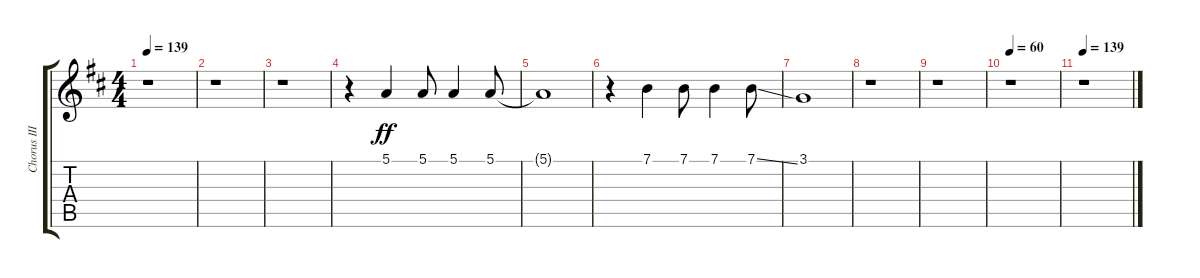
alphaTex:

\track ("Chorus III" "Chorus III") {instrument voiceoohs}
\staff {score tabs}
\tuning (E4 B3 G3 D3 A2 E2) {hide}
\ts (4 4)
\tempo 139
\clef g2
\ks d
r.1{dy ff} |
r.1 |
r.1 |
r.4 5.1.4 5.1.8 5.1.4 5.1.8 |
5.1{t}.1 |
r.4 7.1.4 7.1.8 7.1.4 7.1{ss}.8 |
3.1.1 |
r.1 |
r.1 |
\tempo 60
r.1 |
\tempo 139
r.1
